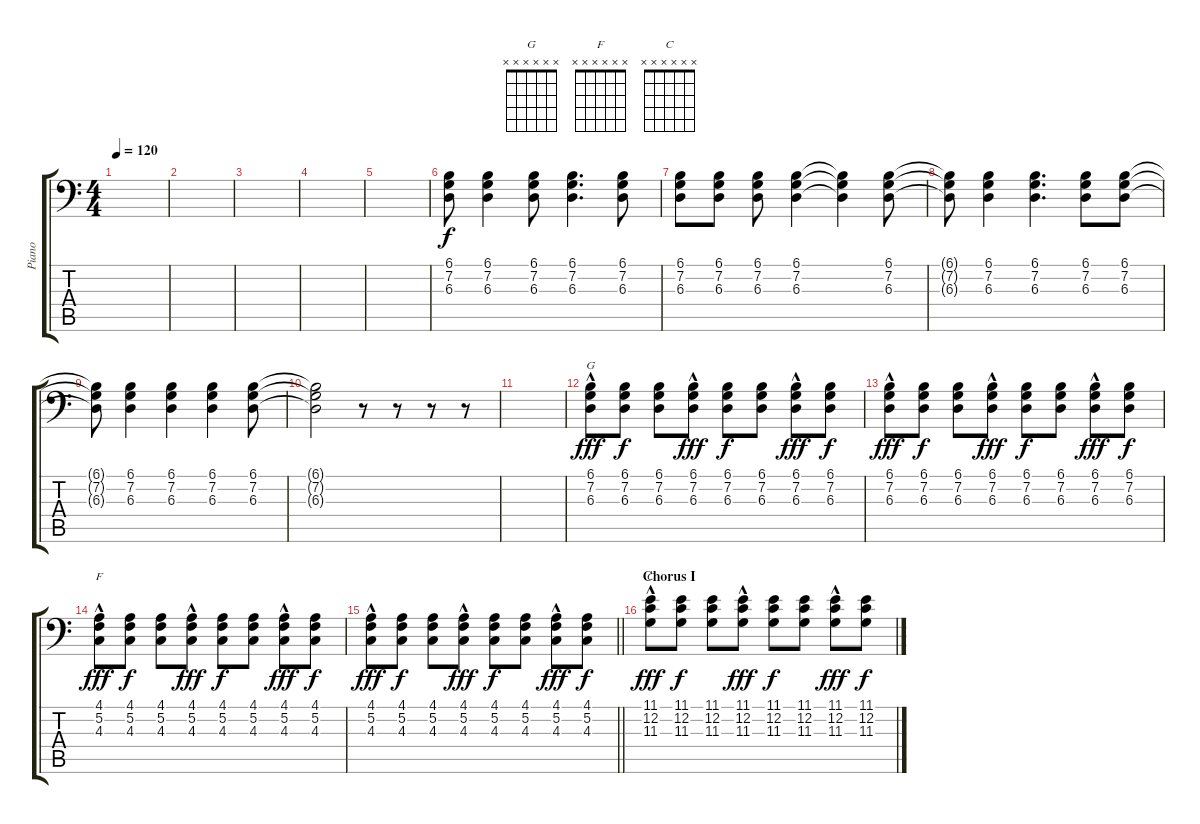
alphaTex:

\track ("Piano" "Piano") {instrument acousticgrandpiano}
\staff {score tabs}
\tuning (F3 C3 Ab2 Eb2 Bb1 F1) {hide}
\chord ("G" x x x x x x)
\chord ("F" x x x x x x)
\chord ("C" x x x x x x)
\ts (4 4)
\tempo 120
\clef f4
\ks c
|
|
|
|
|
(6.1 7.2 6.3).8 (6.1 7.2 6.3).4 (6.1 7.2 6.3).8 (6.1 7.2 6.3).4{d} (6.1 7.2 6.3).8 |
(6.1 7.2 6.3).8 (6.1 7.2 6.3).8 (6.1 7.2 6.3).8 (6.1 7.2 6.3).4 (6.1{t} 7.2{t} 6.3{t}).4 (6.1 7.2 6.3).8 |
(6.1{t} 7.2{t} 6.3{t}).8 (6.1 7.2 6.3).4 (6.1 7.2 6.3).4{d} (6.1 7.2 6.3).8 (6.1 7.2 6.3).8 |
(6.1{t} 7.2{t} 6.3{t}).8 (6.1 7.2 6.3).4 (6.1 7.2 6.3).4 (6.1 7.2 6.3).4 (6.1 7.2 6.3).8 |
(6.1{t} 7.2{t} 6.3{t}).2 r.8 r.8 r.8 r.8 |
|
(6.1{hac} 7.2{hac} 6.3{hac}).8{ch "G" dy fff} (6.1 7.2 6.3).8{dy f} (6.1 7.2 6.3).8 (6.1{hac} 7.2{hac} 6.3{hac}).8{dy fff} (6.1 7.2 6.3).8{dy f} (6.1 7.2 6.3).8 (6.1{hac} 7.2{hac} 6.3{hac}).8{dy fff} (6.1 7.2 6.3).8{dy f} |
(6.1{hac} 7.2{hac} 6.3{hac}).8{dy fff} (6.1 7.2 6.3).8{dy f} (6.1 7.2 6.3).8 (6.1{hac} 7.2{hac} 6.3{hac}).8{dy fff} (6.1 7.2 6.3).8{dy f} (6.1 7.2 6.3).8 (6.1{hac} 7.2{hac} 6.3{hac}).8{dy fff} (6.1 7.2 6.3).8{dy f} |
(4.1{hac} 5.2{hac} 4.3{hac}).8{ch "F" dy fff} (4.1 5.2 4.3).8{dy f} (4.1 5.2 4.3).8 (4.1{hac} 5.2{hac} 4.3{hac}).8{dy fff} (4.1 5.2 4.3).8{dy f} (4.1 5.2 4.3).8 (4.1{hac} 5.2{hac} 4.3{hac}).8{dy fff} (4.1 5.2 4.3).8{dy f} |
\barLineRight lightlight
(4.1{hac} 5.2{hac} 4.3{hac}).8{dy fff} (4.1 5.2 4.3).8{dy f} (4.1 5.2 4.3).8 (4.1{hac} 5.2{hac} 4.3{hac}).8{dy fff} (4.1 5.2 4.3).8{dy f} (4.1 5.2 4.3).8 (4.1{hac} 5.2{hac} 4.3{hac}).8{dy fff} (4.1 5.2 4.3).8{dy f} |
\section ("" "Chorus I")
(11.1{hac} 12.2{hac} 11.3{hac}).8{ch "C" dy fff} (11.1 12.2 11.3).8{dy f} (11.1 12.2 11.3).8 (11.1{hac} 12.2{hac} 11.3{hac}).8{dy fff} (11.1 12.2 11.3).8{dy f} (11.1 12.2 11.3).8 (11.1{hac} 12.2{hac} 11.3{hac}).8{dy fff} (11.1 12.2 11.3).8{dy f}
